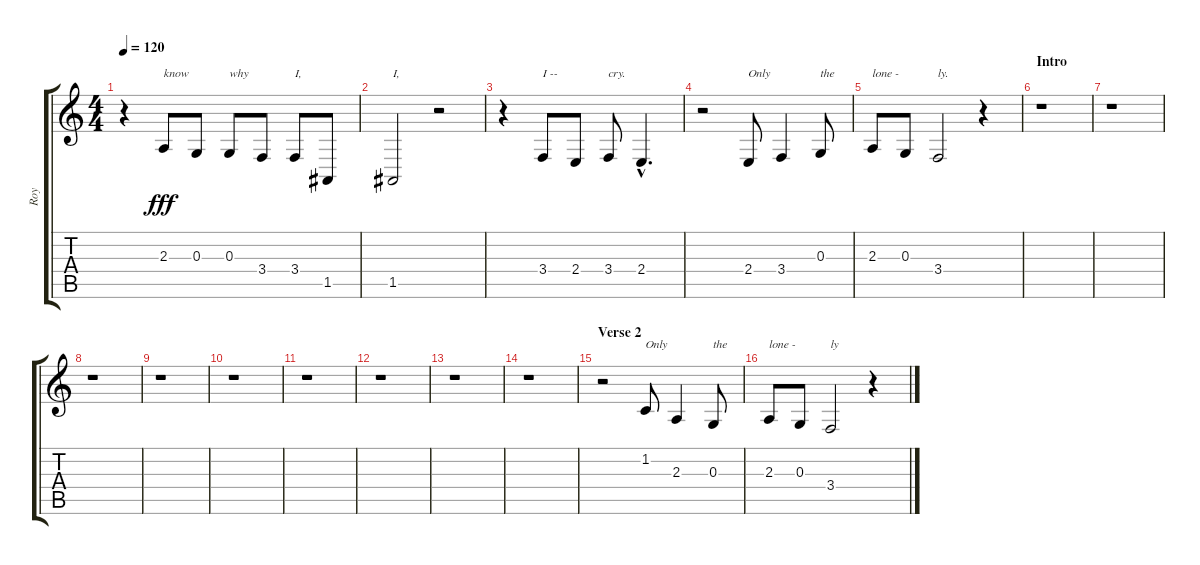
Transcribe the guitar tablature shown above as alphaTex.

\track ("Roy" "Roy") {instrument tenorsax}
\staff {score tabs}
\tuning (E4 B3 G3 D3 A2 E2) {hide}
\ts (4 4)
\tempo 120
\clef g2
\ks c
r.4{dy fff} 2.3.8{txt "know"} 0.3.8 0.3.8{txt "why"} 3.4.8 3.4.8{txt "I,"} 1.5.8 |
1.5.2{txt "I,"} r.2 |
r.4 3.4.8{txt "I --"} 2.4.8 3.4.8{txt "cry."} 2.4{hac}.4{d} |
r.2 2.4.8{txt "Only"} 3.4.4 0.3.8{txt "the"} |
2.3.8{txt "lone -"} 0.3.8{txt " "} 3.4.2{txt "ly."} r.4 |
\section ("" "Intro")
r.1 |
r.1 |
r.1 |
r.1 |
r.1 |
r.1 |
r.1 |
r.1 |
r.1 |
\section ("" "Verse 2")
r.2 1.2.8{txt "Only"} 2.3.4 0.3.8{txt "the"} |
2.3.8{txt "lone -"} 0.3.8 3.4.2{txt "ly"} r.4
